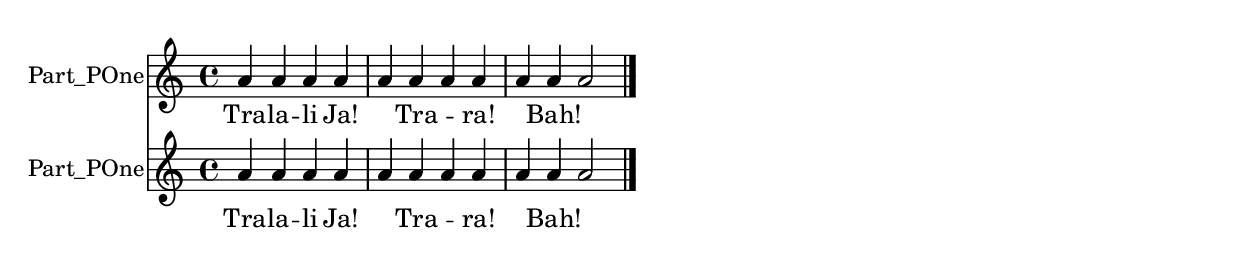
\version "2.24.0"

% Generated by xml2ly vv0.9.68 (May 3, 2023)
% on Monday 2023-05-15 @ 10:34:12 CEST
% from "61a-Lyrics.xml"

% The conversion date was: Monday 2023-05-15 @ 10:34:12 CEST

% The conversion command as supplied was: 
%  xml2ly -auto-output-file-name -lilypond-generation-infos 61a-Lyrics.xml
% or, with short option names:
%     61a-Lyrics.xml

\header {
  miscellaneousField  = "Some notes with simple lyrics: 
            Syllables, notes without a syllable, syllable 
            spanners."
}

\paper {
  % horizontal-shift = 0.0\mm
  % indent = 0.0\mm
  % short-indent = 0.0\mm
  
  % markup-system-spacing-padding = 0.0\mm
  % between-system-space = 0.0\mm
  % page-top-space = 0.0\mm
  
  % page-count = -1
  % system-count = -1
  
  oddHeaderMarkup = ""
  evenHeaderMarkup = ""
  oddFooterMarkup = ""
  evenFooterMarkup = ""
}

\layout {
  \context {
    \Score
    autoBeaming = ##f % to display tuplets brackets
  }
  \context {
    \Voice
  }
}

Part_POne_Staff_One_Voice_One = \absolute {
  \language "nederlands"
  
  \clef "treble"
  \key c \major
  \time 4/4
  a'4 a'4 a'4 a'4 | % 2
  \barNumberCheck #2
  a'4 a'4 a'4 a'4 | % 3
  \barNumberCheck #3
  a'4 a'4 a'2
  \bar "|."
  | % 1
  \barNumberCheck #4
}

Part_POne_Staff_One_Voice_One_Stanza_One = \lyricmode {
  \set associatedVoice = #"Part_POne_Staff_One_Voice_One"
  \set ignoreMelismata = ##t
Tra4 -- la4 -- li4 "Ja!"4 \skip4 Tra4 -- \skip4 "ra!"4 \skip4 "Bah!"4 \skip2
}

Part_POne_Staff_One_Voice_One = \absolute {
  \language "nederlands"
  
  \clef "treble"
  \key c \major
  \time 4/4
  a'4 a'4 a'4 a'4 | % 2
  \barNumberCheck #2
  a'4 a'4 a'4 a'4 | % 3
  \barNumberCheck #3
  a'4 a'4 a'2
  \bar "|."
  | % 4
  \barNumberCheck #4
}

Part_POne_Staff_One_Voice_One_Stanza_One = \lyricmode {
  \set associatedVoice = #"Part_POne_Staff_One_Voice_One"
  \set ignoreMelismata = ##t
Tra4 -- la4 -- li4 "Ja!"4 \skip4 Tra4 -- \skip4 "ra!"4 \skip4 "Bah!"4 \skip2
}

\book {

  \score {
    <<
      
      \new Staff = "Part_POne_Staff_One"
      \with {
        instrumentName = "Part_POne"
      }
      <<
        \context Voice = "Part_POne_Staff_One_Voice_One" <<
          \Part_POne_Staff_One_Voice_One
        >>
        \new Lyrics
          \with {
          }
          \Part_POne_Staff_One_Voice_One_Stanza_One
      >>
      
      \new Staff = "Part_POne_Staff_One"
      \with {
        instrumentName = "Part_POne"
      }
      <<
        \context Voice = "Part_POne_Staff_One_Voice_One" <<
          \Part_POne_Staff_One_Voice_One
        >>
        \new Lyrics
          \with {
          }
          \Part_POne_Staff_One_Voice_One_Stanza_One
      >>
      
    >>
    
    \layout {
      \context {
        \Score
        autoBeaming = ##f % to display tuplets brackets
      }
      \context {
        \Voice
      }
    }
    
    \midi {
      \tempo 16= 360
    }
  }
  
}
